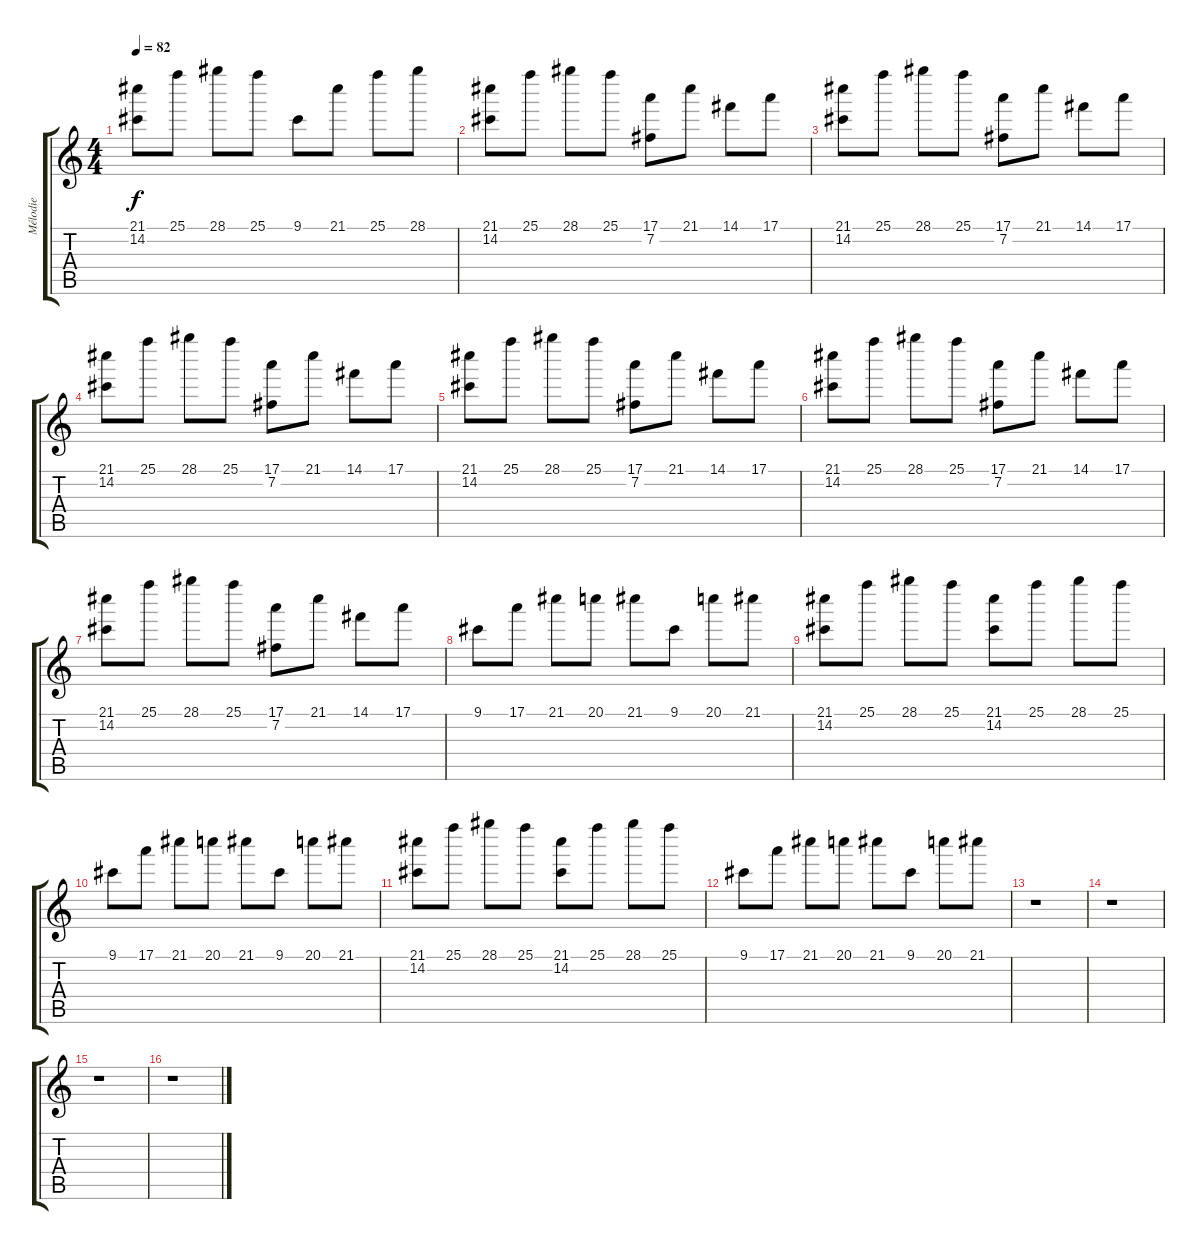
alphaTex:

\track ("Mélodie" "Mélodie") {instrument xylophone}
\staff {score tabs}
\tuning (E5 B4 G4 D4 A3 E3) {hide}
\ts (4 4)
\tempo 82
\clef g2
\ks c
(21.1 14.2).8{dy f} 25.1.8 28.1.8 25.1.8 9.1.8 21.1.8 25.1.8 28.1.8 |
(21.1 14.2).8 25.1.8 28.1.8 25.1.8 (17.1 7.2).8 21.1.8 14.1.8 17.1.8 |
(21.1 14.2).8 25.1.8 28.1.8 25.1.8 (17.1 7.2).8 21.1.8 14.1.8 17.1.8 |
(21.1 14.2).8 25.1.8 28.1.8 25.1.8 (17.1 7.2).8 21.1.8 14.1.8 17.1.8 |
(21.1 14.2).8 25.1.8 28.1.8 25.1.8 (17.1 7.2).8 21.1.8 14.1.8 17.1.8 |
(21.1 14.2).8 25.1.8 28.1.8 25.1.8 (17.1 7.2).8 21.1.8 14.1.8 17.1.8 |
(21.1 14.2).8 25.1.8 28.1.8 25.1.8 (17.1 7.2).8 21.1.8 14.1.8 17.1.8 |
9.1.8 17.1.8 21.1.8 20.1.8 21.1.8 9.1.8 20.1.8 21.1.8 |
(21.1 14.2).8 25.1.8 28.1.8 25.1.8 (21.1 14.2).8 25.1.8 28.1.8 25.1.8 |
9.1.8 17.1.8 21.1.8 20.1.8 21.1.8 9.1.8 20.1.8 21.1.8 |
(21.1 14.2).8 25.1.8 28.1.8 25.1.8 (21.1 14.2).8 25.1.8 28.1.8 25.1.8 |
9.1.8 17.1.8 21.1.8 20.1.8 21.1.8 9.1.8 20.1.8 21.1.8 |
r.1 |
r.1 |
r.1 |
r.1
